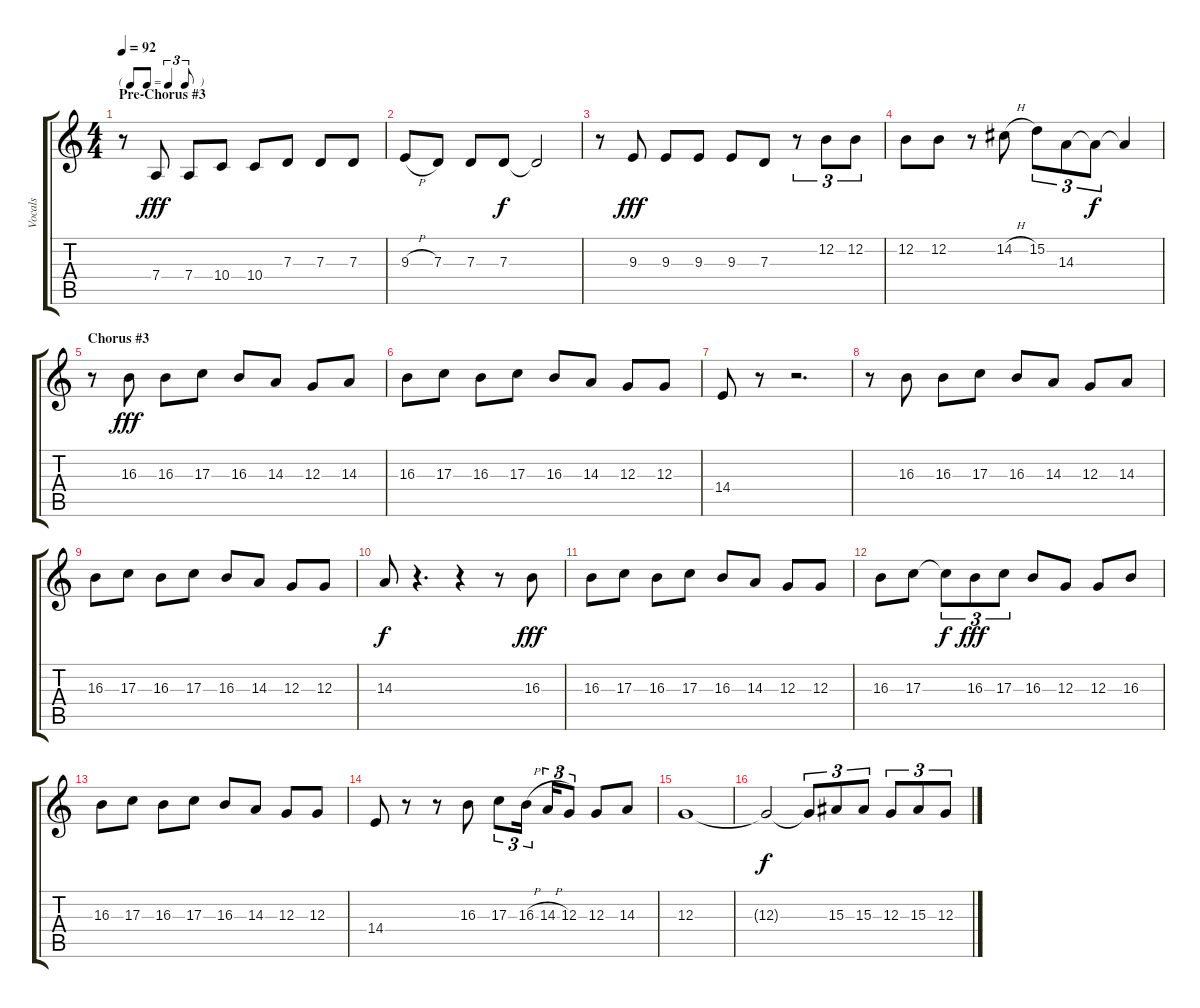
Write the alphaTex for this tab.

\track ("Vocals" "Vocals") {instrument lead1square}
\staff {score tabs}
\tuning (E4 B3 G3 D3 A2 E2) {hide}
\ts (4 4)
\tf triplet8th
\section ("" "Pre-Chorus #3")
\tempo 92
\clef g2
\ks c
r.8{dy f} 7.4.8{dy fff} 7.4.8 10.4.8 10.4.8 7.3.8 7.3.8 7.3.8 |
9.3{h}.8 7.3.8 7.3.8 7.3.8{dy f} 7.3{t}.2 |
r.8 9.3.8{dy fff} 9.3.8 9.3.8 9.3.8 7.3.8 r.8{tu (3 2)} 12.2.8{tu (3 2)} 12.2.8{tu (3 2)} |
12.2.8 12.2.8 r.8 14.2{h}.8 15.2.8{tu (3 2)} 14.3.8{tu (3 2)} 14.3{t}.8{tu (3 2) dy f} 14.3{t}.4 |
\section ("" "Chorus #3")
r.8 16.3.8{dy fff} 16.3.8 17.3.8 16.3.8 14.3.8 12.3.8 14.3.8 |
16.3.8 17.3.8 16.3.8 17.3.8 16.3.8 14.3.8 12.3.8 12.3.8 |
14.4.8 r.8 r.2{d} |
r.8 16.3.8 16.3.8 17.3.8 16.3.8 14.3.8 12.3.8 14.3.8 |
16.3.8 17.3.8 16.3.8 17.3.8 16.3.8 14.3.8 12.3.8 12.3.8 |
14.3.8{dy f} r.4{d} r.4 r.8 16.3.8{dy fff} |
16.3.8 17.3.8 16.3.8 17.3.8 16.3.8 14.3.8 12.3.8 12.3.8 |
16.3.8 17.3.8 17.3{t}.8{tu (3 2) dy f} 16.3.8{tu (3 2) dy fff} 17.3.8{tu (3 2)} 16.3.8 12.3.8 12.3.8 16.3.8 |
16.3.8 17.3.8 16.3.8 17.3.8 16.3.8 14.3.8 12.3.8 12.3.8 |
14.4.8 r.8 r.8 16.3.8 17.3.8{tu (3 2)} 16.3{h}.16{tu (3 2)} 14.3{h}.16{tu (3 2)} 12.3.8{tu (3 2)} 12.3.8 14.3.8 |
12.3.1 |
12.3{t}.2{dy f} 12.3{t}.8{tu (3 2)} 15.3.8{tu (3 2)} 15.3.8{tu (3 2)} 12.3.8{tu (3 2)} 15.3.8{tu (3 2)} 12.3.8{tu (3 2)}
